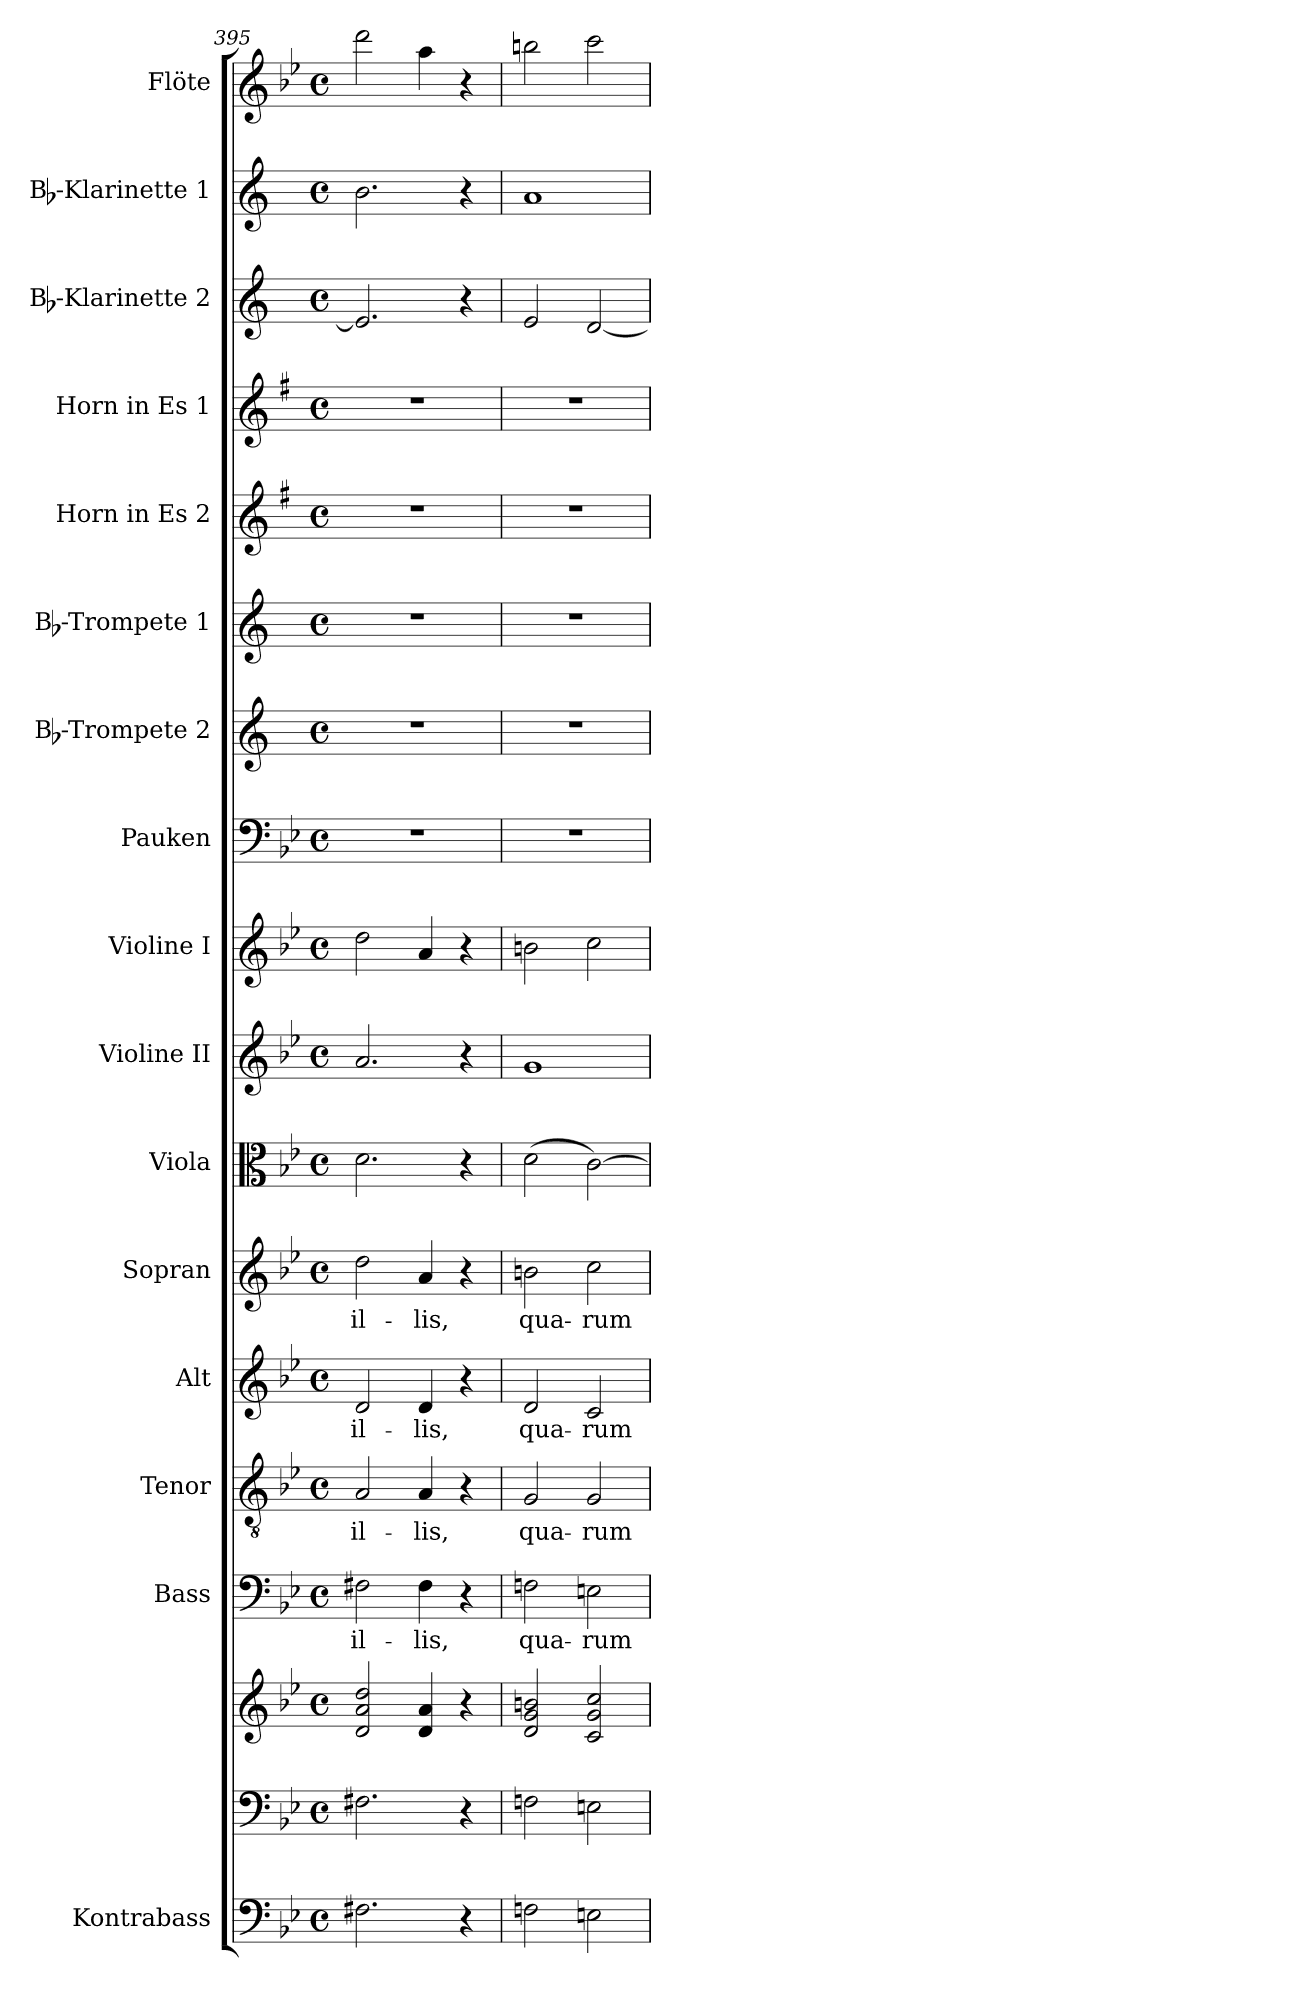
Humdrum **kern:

**kern	**kern	**kern	**kern	**text	**kern	**text	**kern	**text	**kern	**text	**kern	**kern	**kern	**kern	**kern	**kern	**kern	**kern	**kern	**kern	**kern
*part17	*part16	*part16	*part15	*part15	*part14	*part14	*part13	*part13	*part12	*part12	*part11	*part10	*part9	*part8	*part7	*part6	*part5	*part4	*part3	*part2	*part1
*staff18	*staff17	*staff16	*staff15	*staff15	*staff14	*staff14	*staff13	*staff13	*staff12	*staff12	*staff11	*staff10	*staff9	*staff8	*staff7	*staff6	*staff5	*staff4	*staff3	*staff2	*staff1
*I"Kontrabass	*	*	*I"Bass	*	*I"Tenor	*	*I"Alt	*	*I"Sopran	*	*I"Viola	*I"Violine II	*I"Violine I	*I"Pauken	*I"Bb-Trompete 2	*I"Bb-Trompete 1	*I"Horn in Es 2	*I"Horn in Es 1	*I"Bb-Klarinette 2	*I"Bb-Klarinette 1	*I"Flöte
*I'Kb.	*	*	*I'B.	*	*I'T.	*	*I'A.	*	*I'S.	*	*I'Vla.	*I'Vl. II	*I'Vl. I	*I'Pk.	*I'Bb Trp. 2	*I'Bb Trp. 1	*	*	*I'Bb Kl. 2	*I'Bb Kl. 1	*I'Fl.
!!LO:PB:g=z
*clefF4	*clefF4	*clefG2	*clefF4	*	*clefGv2	*	*clefG2	*	*clefG2	*	*clefC3	*clefG2	*clefG2	*clefF4	*clefG2	*clefG2	*clefG2	*clefG2	*clefG2	*clefG2	*clefG2
*ITrd7c12	*	*	*	*	*	*	*	*	*	*	*	*	*	*	*ITrd1c2	*ITrd1c2	*ITrd5c9	*ITrd5c9	*ITrd1c2	*ITrd1c2	*
*k[b-e-]	*k[b-e-]	*k[b-e-]	*k[b-e-]	*	*k[b-e-]	*	*k[b-e-]	*	*k[b-e-]	*	*k[b-e-]	*k[b-e-]	*k[b-e-]	*k[b-e-]	*k[b-e-]	*k[b-e-]	*k[b-e-]	*k[b-e-]	*k[b-e-]	*k[b-e-]	*k[b-e-]
*B-:	*B-:	*B-:	*B-:	*	*B-:	*	*B-:	*	*B-:	*	*B-:	*B-:	*B-:	*B-:	*B-:	*B-:	*B-:	*B-:	*B-:	*B-:	*B-:
*M4/4	*M4/4	*M4/4	*M4/4	*	*M4/4	*	*M4/4	*	*M4/4	*	*M4/4	*M4/4	*M4/4	*M4/4	*M4/4	*M4/4	*M4/4	*M4/4	*M4/4	*M4/4	*M4/4
*met(c)	*met(c)	*met(c)	*met(c)	*	*met(c)	*	*met(c)	*	*met(c)	*	*met(c)	*met(c)	*met(c)	*met(c)	*met(c)	*met(c)	*met(c)	*met(c)	*met(c)	*met(c)	*met(c)
=395	=395	=395	=395	=395	=395	=395	=395	=395	=395	=395	=395	=395	=395	=395	=395	=395	=395	=395	=395	=395	=395
!	!	!	!	!LO:LY:b	!	!LO:LY:b	!	!LO:LY:b	!	!LO:LY:b	!	!	!	!	!	!	!	!	!	!	!
2.FF#X\	2.F#X\	2d/ 2a/ 2dd/	2F#X\	il-	2A/	il-	2d/	il-	2dd\	il-	2.d\	2.a/	2dd\	1r	1r	1r	1r	1r	2.d/]	2.a\	2ddd\
!	!	!	!	!LO:LY:b	!	!LO:LY:b	!	!LO:LY:b	!	!LO:LY:b	!	!	!	!	!	!	!	!	!	!	!
.	.	4d/ 4a/	4F#\	-lis,	4A/	-lis,	4d/	-lis,	4a/	-lis,	.	.	4a/	.	.	.	.	.	.	.	4aa\
4r	4r	4r	4r	.	4r	.	4r	.	4r	.	4r	4r	4r	.	.	.	.	.	4r	4r	4r
=396	=396	=396	=396	=396	=396	=396	=396	=396	=396	=396	=396	=396	=396	=396	=396	=396	=396	=396	=396	=396	=396
!	!	!	!	!LO:LY:b	!	!LO:LY:b	!	!LO:LY:b	!	!LO:LY:b	!	!	!	!	!	!	!	!	!	!	!
2FFn\	2Fn\	2d/ 2g/ 2bn/	2Fn\	qua-	2G/	qua-	2d/	qua-	2bn\	qua-	(>2d\	1g	2bn\	1r	1r	1r	1r	1r	2d/	1g	2bbn\
!	!	!	!	!LO:LY:b	!	!LO:LY:b	!	!LO:LY:b	!	!LO:LY:b	!	!	!	!	!	!	!	!	!	!	!
2EEn\	2En\	2c/ 2g/ 2cc/	2En\	-rum	2G/	-rum	2c/	-rum	2cc\	-rum	[2c\)	.	2cc\	.	.	.	.	.	[2c/	.	2ccc\
=	=	=	=	=	=	=	=	=	=	=	=	=	=	=	=	=	=	=	=	=	=
*-	*-	*-	*-	*-	*-	*-	*-	*-	*-	*-	*-	*-	*-	*-	*-	*-	*-	*-	*-	*-	*-
